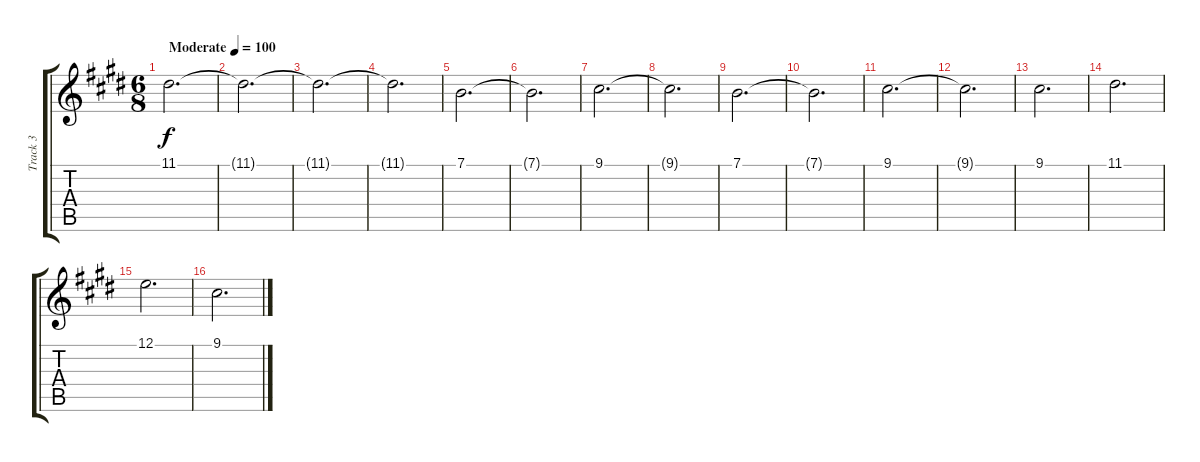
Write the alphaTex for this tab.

\track ("Track 3" "Track 3") {instrument synthstrings1}
\staff {score tabs}
\tuning (E4 B3 G3 D3 A2 E2) {hide}
\ts (6 8)
\tempo (100 "Moderate")
\clef g2
\ks c#minor
11.1.2{d dy f instrument synthstrings1} |
11.1{t}.2{d} |
11.1{t}.2{d} |
11.1{t}.2{d} |
7.1.2{d} |
7.1{t}.2{d} |
9.1.2{d} |
9.1{t}.2{d} |
7.1.2{d} |
7.1{t}.2{d} |
9.1.2{d} |
9.1{t}.2{d} |
9.1.2{d} |
11.1.2{d} |
12.1.2{d} |
9.1.2{d}
